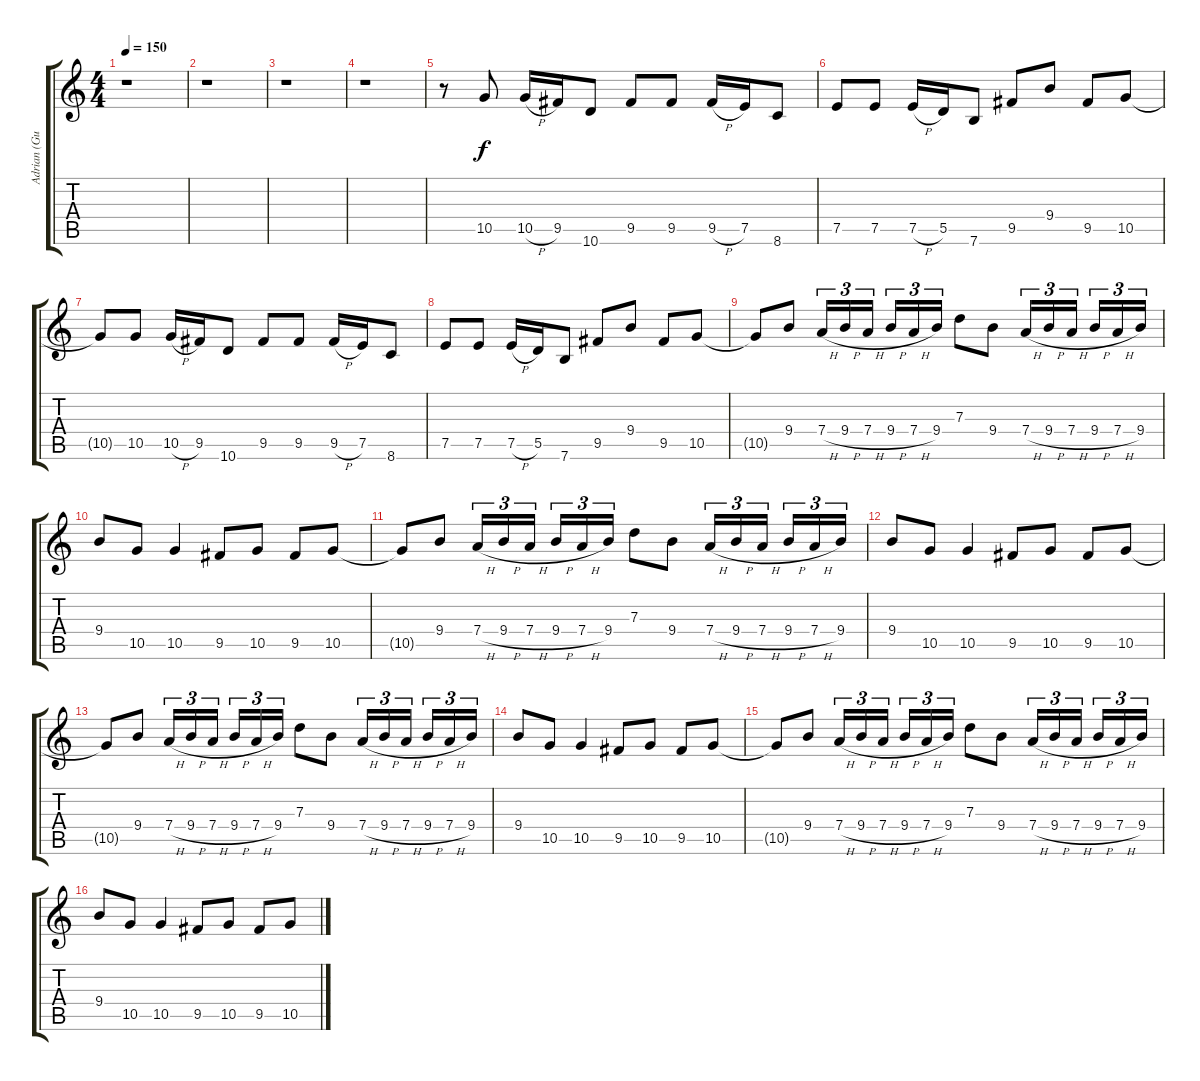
\track ("Adrian (Guitar 2)" "Adrian (Gu") {instrument distortionguitar}
\staff {score tabs}
\tuning (E4 B3 G3 D3 A2 E2) {hide}
\ts (4 4)
\tempo 150
\clef g2
\ks c
r.1{dy f instrument distortionguitar} |
r.1 |
r.1 |
r.1 |
r.8 10.5.8 10.5{h}.16 9.5.16 10.6.8 9.5.8 9.5.8 9.5{h}.16 7.5.16 8.6.8 |
7.5.8 7.5.8 7.5{h}.16 5.5.16 7.6.8 9.5.8 9.4.8 9.5.8 10.5.8 |
10.5{t}.8 10.5.8 10.5{h}.16 9.5.16 10.6.8 9.5.8 9.5.8 9.5{h}.16 7.5.16 8.6.8 |
7.5.8 7.5.8 7.5{h}.16 5.5.16 7.6.8 9.5.8 9.4.8 9.5.8 10.5.8 |
10.5{t}.8 9.4.8 7.4{h}.16{tu (3 2)} 9.4{h}.16{tu (3 2)} 7.4{h}.16{tu (3 2)} 9.4{h}.16{tu (3 2)} 7.4{h}.16{tu (3 2)} 9.4.16{tu (3 2)} 7.3.8 9.4.8 7.4{h}.16{tu (3 2)} 9.4{h}.16{tu (3 2)} 7.4{h}.16{tu (3 2)} 9.4{h}.16{tu (3 2)} 7.4{h}.16{tu (3 2)} 9.4.16{tu (3 2)} |
9.4.8 10.5.8 10.5.4 9.5.8 10.5.8 9.5.8 10.5.8 |
10.5{t}.8 9.4.8 7.4{h}.16{tu (3 2)} 9.4{h}.16{tu (3 2)} 7.4{h}.16{tu (3 2)} 9.4{h}.16{tu (3 2)} 7.4{h}.16{tu (3 2)} 9.4.16{tu (3 2)} 7.3.8 9.4.8 7.4{h}.16{tu (3 2)} 9.4{h}.16{tu (3 2)} 7.4{h}.16{tu (3 2)} 9.4{h}.16{tu (3 2)} 7.4{h}.16{tu (3 2)} 9.4.16{tu (3 2)} |
9.4.8 10.5.8 10.5.4 9.5.8 10.5.8 9.5.8 10.5.8 |
10.5{t}.8 9.4.8 7.4{h}.16{tu (3 2)} 9.4{h}.16{tu (3 2)} 7.4{h}.16{tu (3 2)} 9.4{h}.16{tu (3 2)} 7.4{h}.16{tu (3 2)} 9.4.16{tu (3 2)} 7.3.8 9.4.8 7.4{h}.16{tu (3 2)} 9.4{h}.16{tu (3 2)} 7.4{h}.16{tu (3 2)} 9.4{h}.16{tu (3 2)} 7.4{h}.16{tu (3 2)} 9.4.16{tu (3 2)} |
9.4.8 10.5.8 10.5.4 9.5.8 10.5.8 9.5.8 10.5.8 |
10.5{t}.8 9.4.8 7.4{h}.16{tu (3 2)} 9.4{h}.16{tu (3 2)} 7.4{h}.16{tu (3 2)} 9.4{h}.16{tu (3 2)} 7.4{h}.16{tu (3 2)} 9.4.16{tu (3 2)} 7.3.8 9.4.8 7.4{h}.16{tu (3 2)} 9.4{h}.16{tu (3 2)} 7.4{h}.16{tu (3 2)} 9.4{h}.16{tu (3 2)} 7.4{h}.16{tu (3 2)} 9.4.16{tu (3 2)} |
9.4.8 10.5.8 10.5.4 9.5.8 10.5.8 9.5.8 10.5.8
